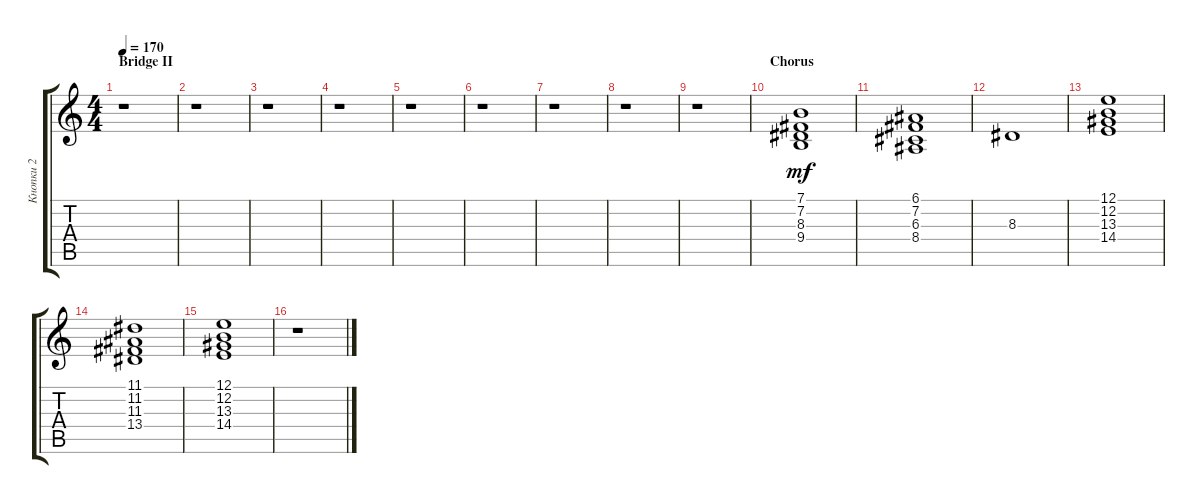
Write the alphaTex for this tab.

\track ("Кнопки 2" "Кнопки 2") {instrument choiraahs}
\staff {score tabs}
\tuning (E4 B3 G3 D3 A2 E2) {hide}
\ts (4 4)
\section ("" "Bridge II")
\tempo 170
\clef g2
\ks c
r.1{dy mf} |
r.1 |
r.1 |
r.1 |
r.1 |
r.1 |
r.1 |
r.1 |
r.1 |
\section ("" "Chorus")
(7.1 7.2 8.3 9.4).1 |
(6.1 7.2 6.3 8.4).1 |
8.3.1 |
(12.1 12.2 13.3 14.4).1 |
(11.1 11.2 11.3 13.4).1 |
(12.1 12.2 13.3 14.4).1 |
r.1
